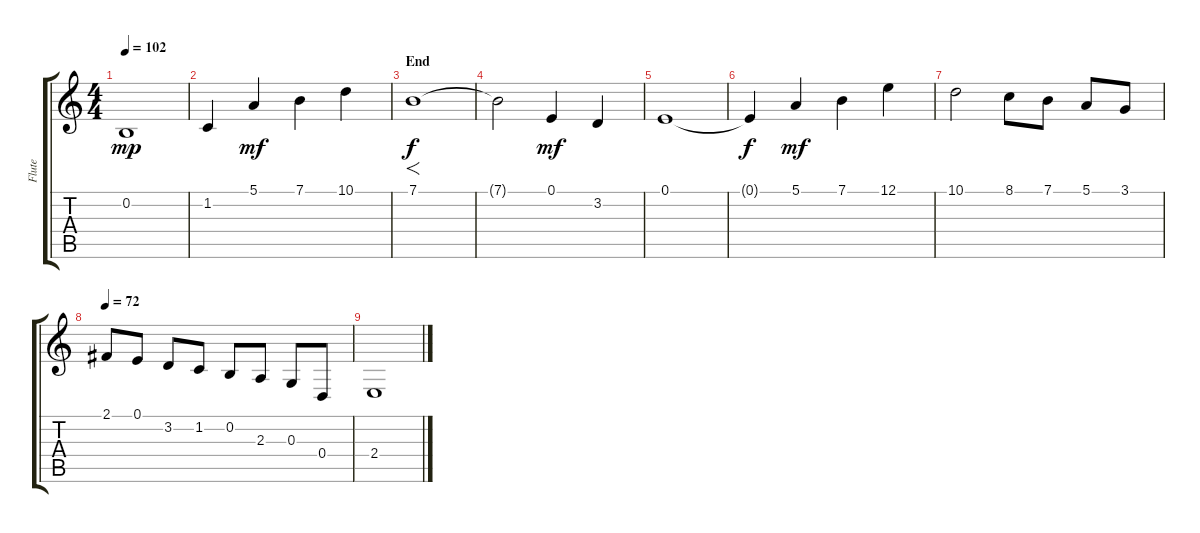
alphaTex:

\track ("Flute" "Flute") {instrument flute}
\staff {score tabs}
\tuning (E4 B3 G3 D3 A2 E2) {hide}
\ts (4 4)
\tempo 102
\clef g2
\ks c
0.2.1{dy mp} |
1.2.4 5.1.4{dy mf instrument frenchhorn} 7.1.4 10.1.4 |
\section ("" "End")
7.1.1{f dy f} |
7.1{t}.2 0.1.4{dy mf} 3.2.4 |
0.1.1 |
0.1{t}.4{dy f} 5.1.4{dy mf} 7.1.4 12.1.4 |
10.1.2 8.1.8 7.1.8 5.1.8 3.1.8 |
\tempo 72
2.1.8 0.1.8 3.2.8 1.2.8 0.2.8 2.3.8 0.3.8 0.4.8 |
2.4.1
